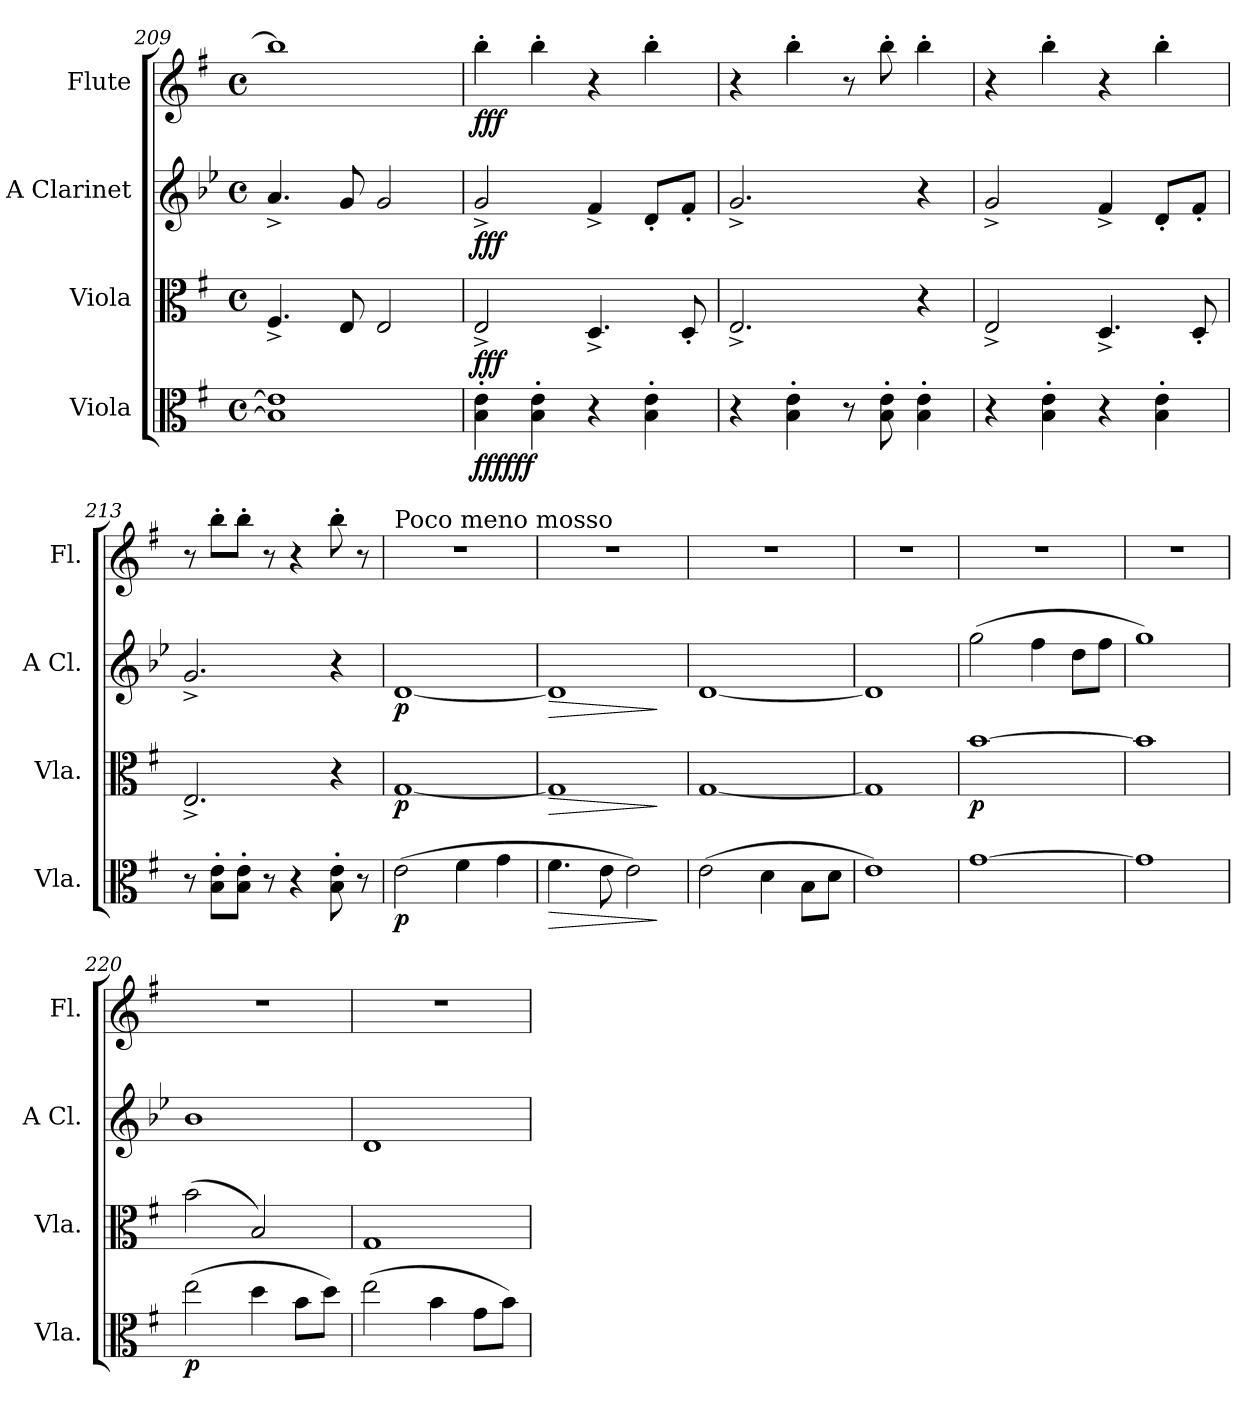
**kern	**dynam	**kern	**dynam	**kern	**dynam	**kern	**dynam
*part4	*part4	*part3	*part3	*part2	*part2	*part1	*part1
*staff4	*staff4	*staff3	*staff3	*staff2	*staff2	*staff1	*staff1
*I"Viola	*	*I"Viola	*	*I"A Clarinet	*	*I"Flute	*
*I'Vla.	*	*I'Vla.	*	*I'A Cl.	*	*I'Fl.	*
*clefC3	*	*clefC3	*	*clefG2	*	*clefG2	*
*	*	*	*	*ITrd2c3	*	*	*
*k[f#]	*	*k[f#]	*	*k[f#]	*	*k[f#]	*
*M4/4	*	*M4/4	*	*M4/4	*	*M4/4	*
*met(c)	*	*met(c)	*	*met(c)	*	*met(c)	*
=209	=209	=209	=209	=209	=209	=209	=209
1B] 1e]	.	4.F#^/	.	4.f#^/	.	1bb]	.
.	.	8E/	.	8e/	.	.	.
.	.	2E/	.	2e/	.	.	.
=210	=210	=210	=210	=210	=210	=210	=210
!	!LO:DY:b	!	!	!	!	!	!
!	!LO:DY:n=1:b	!	!LO:DY:b	!	!LO:DY:b	!	!LO:DY:b
4B\' 4e\'	fff fff	2E^/	fff	2e^/	fff	4bb'\	fff
4B\' 4e\'	.	.	.	.	.	4bb'\	.
4r	.	4.D^/	.	4d^/	.	4r	.
4B\' 4e\'	.	.	.	8B'/L	.	4bb'\	.
.	.	8D'/	.	8d'/J	.	.	.
!!LO:LB:g=z
=211	=211	=211	=211	=211	=211	=211	=211
4r	.	2.E^/	.	2.e^/	.	4r	.
4B\' 4e\'	.	.	.	.	.	4bb'\	.
8r	.	.	.	.	.	8r	.
8B\' 8e\'	.	.	.	.	.	8bb'\	.
4B\' 4e\'	.	4r	.	4r	.	4bb'\	.
=212	=212	=212	=212	=212	=212	=212	=212
4r	.	2E^/	.	2e^/	.	4r	.
4B\' 4e\'	.	.	.	.	.	4bb'\	.
4r	.	4.D^/	.	4d^/	.	4r	.
4B\' 4e\'	.	.	.	8B'/L	.	4bb'\	.
.	.	8D'/	.	8d'/J	.	.	.
=213	=213	=213	=213	=213	=213	=213	=213
8r	.	2.E^/	.	2.e^/	.	8r	.
8B\' 8e\'L	.	.	.	.	.	8bb'\L	.
8B\' 8e\'J	.	.	.	.	.	8bb'\J	.
8r	.	.	.	.	.	8r	.
4r	.	.	.	.	.	4r	.
8B\' 8e\'	.	4r	.	4r	.	8bb'\	.
8r	.	.	.	.	.	8r	.
=214	=214	=214	=214	=214	=214	=214	=214
*	*	*	*	*	*	*MM85	*
!	!	!	!	!	!	!LO:TX:t=Poco meno mosso	!
!	!LO:DY:b	!	!LO:DY:b	!	!LO:DY:b	!	!
(>2e\	p	[1G	p	[1B	p	1r	.
4f#\	.	.	.	.	.	.	.
4g\	.	.	.	.	.	.	.
=215	=215	=215	=215	=215	=215	=215	=215
!	!LO:HP:b	!	!LO:HP:b	!	!LO:HP:b	!	!
4.f#\	>	1G]	>	1B]	>	1r	.
8e\	.	.	.	.	.	.	.
2e\)	.	.	.	.	.	.	.
.	]	.	]	.	]	.	.
=216	=216	=216	=216	=216	=216	=216	=216
(>2e\	.	[1G	.	[1B	.	1r	.
4d\	.	.	.	.	.	.	.
8B\L	.	.	.	.	.	.	.
8d\J	.	.	.	.	.	.	.
=217	=217	=217	=217	=217	=217	=217	=217
1e)	.	1G]	.	1B]	.	1r	.
=218	=218	=218	=218	=218	=218	=218	=218
!	!	!	!LO:DY:b	!	!	!	!
[1g	.	[1b	p	(>2ee\	.	1r	.
.	.	.	.	4dd\	.	.	.
.	.	.	.	8b\L	.	.	.
.	.	.	.	8dd\J	.	.	.
=219	=219	=219	=219	=219	=219	=219	=219
1g]	.	1b]	.	1ee)	.	1r	.
!!LO:LB:g=z
=220	=220	=220	=220	=220	=220	=220	=220
!	!LO:DY:b	!	!	!	!	!	!
(>2ee\	p	(>2b\	.	1g	.	1r	.
4dd\	.	2B/)	.	.	.	.	.
8b\L	.	.	.	.	.	.	.
8dd\J)	.	.	.	.	.	.	.
=221	=221	=221	=221	=221	=221	=221	=221
(>2ee\	.	1G	.	1B	.	1r	.
4b\	.	.	.	.	.	.	.
8g\L	.	.	.	.	.	.	.
8b\J)	.	.	.	.	.	.	.
=	=	=	=	=	=	=	=
*-	*-	*-	*-	*-	*-	*-	*-
